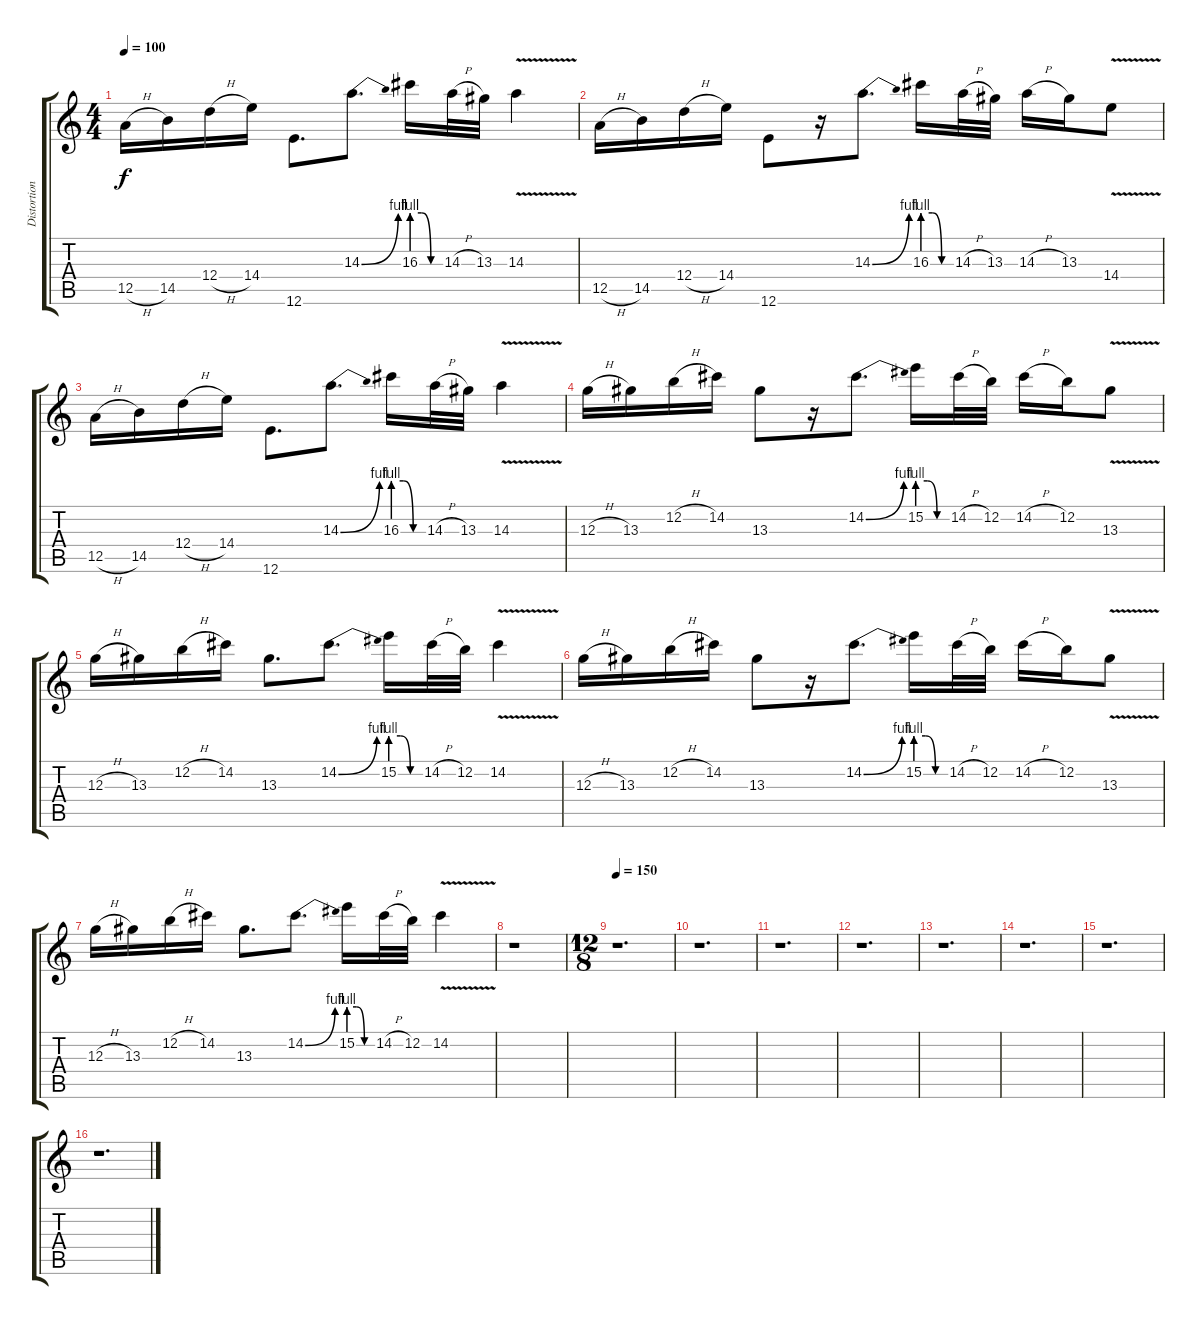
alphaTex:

\track ("Distortion Guitar 3" "Distortion") {instrument distortionguitar}
\staff {score tabs}
\tuning (E4 B3 G3 D3 A2 E2) {hide}
\ts (4 4)
\tempo 100
\clef g2
\ks c
12.5{h}.16{dy f} 14.5.16 12.4{h}.16 14.4.16 12.6.8{d} 14.3{be (bend 0 0 60 4)}.8{d} 16.3{be (custom 0 4 20 4 40 0 60 0)}.16 14.3{h}.32 13.3.32 14.3{v}.4 |
12.5{h}.16 14.5.16 12.4{h}.16 14.4.16 12.6.8 r.16 14.3{be (bend 0 0 60 4)}.8{d} 16.3{be (custom 0 4 20 4 40 0 60 0)}.16 14.3{h}.32 13.3.32 14.3{h}.16 13.3.16 14.4{v}.8 |
12.5{h}.16 14.5.16 12.4{h}.16 14.4.16 12.6.8{d} 14.3{be (bend 0 0 60 4)}.8{d} 16.3{be (custom 0 4 20 4 40 0 60 0)}.16 14.3{h}.32 13.3.32 14.3{v}.4 |
12.3{h}.16 13.3.16 12.2{h}.16 14.2.16 13.3.8 r.16 14.2{be (bend 0 0 60 4)}.8{d} 15.2{be (custom 0 4 20 4 40 0 60 0)}.16 14.2{h}.32 12.2.32 14.2{h}.16 12.2.16 13.3{v}.8 |
12.3{h}.16 13.3.16 12.2{h}.16 14.2.16 13.3.8{d} 14.2{be (bend 0 0 60 4)}.8{d} 15.2{be (custom 0 4 20 4 40 0 60 0)}.16 14.2{h}.32 12.2.32 14.2{v}.4 |
12.3{h}.16 13.3.16 12.2{h}.16 14.2.16 13.3.8 r.16 14.2{be (bend 0 0 60 4)}.8{d} 15.2{be (custom 0 4 20 4 40 0 60 0)}.16 14.2{h}.32 12.2.32 14.2{h}.16 12.2.16 13.3{v}.8 |
12.3{h}.16 13.3.16 12.2{h}.16 14.2.16 13.3.8{d} 14.2{be (bend 0 0 60 4)}.8{d} 15.2{be (custom 0 4 20 4 40 0 60 0)}.16 14.2{h}.32 12.2.32 14.2{v}.4 |
r.1 |
\ts (12 8)
\tempo 150
r.1{d} |
r.1{d} |
r.1{d} |
r.1{d} |
r.1{d} |
r.1{d} |
r.1{d} |
r.1{d}
